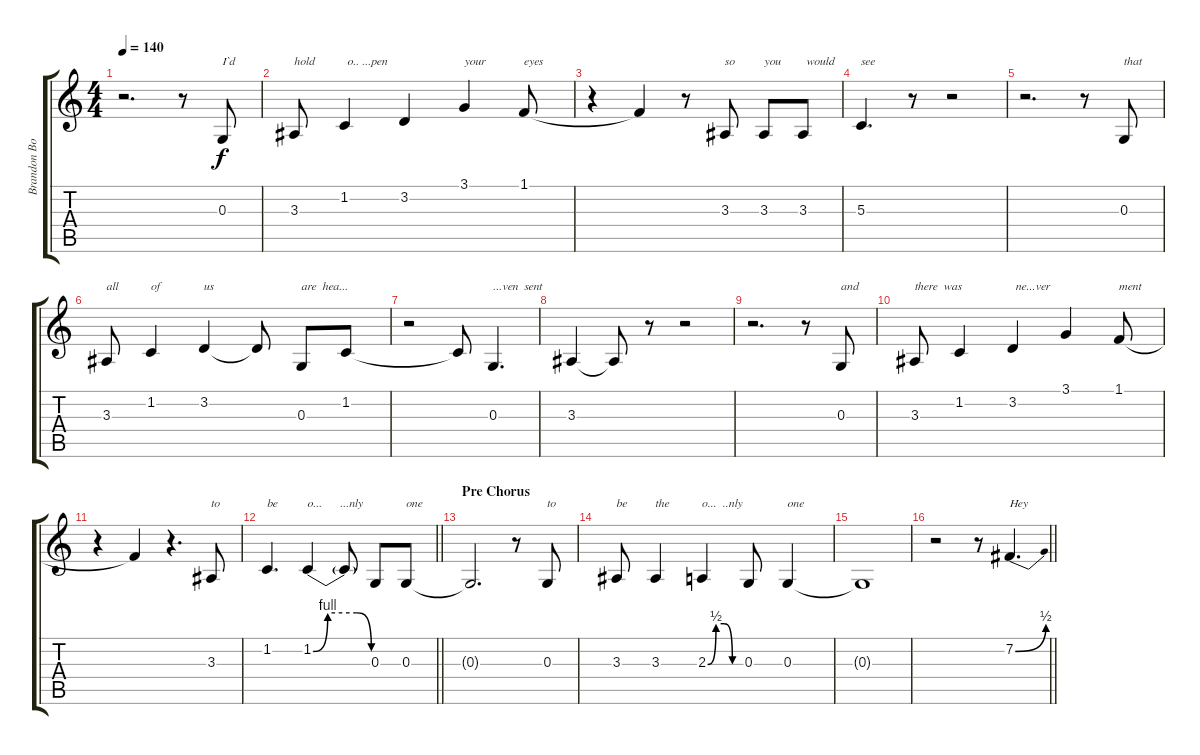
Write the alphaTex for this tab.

\track ("Brandon Boyd [Voice]" "Brandon Bo") {instrument lead6voice}
\staff {score tabs}
\tuning (E4 B3 G3 D3 A2 E2) {hide}
\ts (4 4)
\tempo 140
\clef g2
\ks c
r.2{d dy f} r.8 0.3.8{txt "I`d"} |
3.3.8{txt "hold"} 1.2.4{txt " o.. ...pen"} 3.2.4 3.1.4{txt "your"} 1.1.8{txt "eyes"} |
r.4 1.1{t}.4 r.8 3.3.8{txt "so"} 3.3.8{txt "you"} 3.3.8{txt " would"} |
5.3.4{d txt "see"} r.8 r.2 |
r.2{d} r.8 0.3.8{txt "that"} |
3.3.8{txt "all"} 1.2.4{txt "of"} 3.2.4{txt "us"} 3.2{t}.8 0.3.8{txt "are  hea..."} 1.2.8 |
r.2 1.2{t}.8 0.3.4{d txt "...ven  sent"} |
3.3.4 3.3{t}.8 r.8 r.2 |
r.2{d} r.8 0.3.8{txt "and"} |
3.3.8{txt "there  was"} 1.2.4 3.2.4{txt " ne...ver"} 3.1.4 1.1.8{txt "ment"} |
r.4 1.1{t}.4 r.4{d} 3.3.8{txt "to"} |
\barLineRight lightlight
1.2.4{d txt "be"} 1.2{be (custom 0 0 15 4 30 4 45 4 60 0)}.4{txt "o...      ...nly"} 1.2{t}.8 0.3.8 0.3.8{txt "one"} |
\section ("" "Pre Chorus")
0.3{t}.2{d} r.8 0.3.8{txt "to"} |
3.3.8{txt "be"} 3.3.4{txt "the"} 2.3{be (custom 0 0 15 2 30 2 45 0 60 0)}.4{txt "o...  ..nly"} 0.3.8 0.3.4{txt "one"} |
0.3{t}.1 |
\barLineRight lightlight
r.2 r.8 7.2{be (bend 0 0 60 2)}.4{d txt "Hey"}
